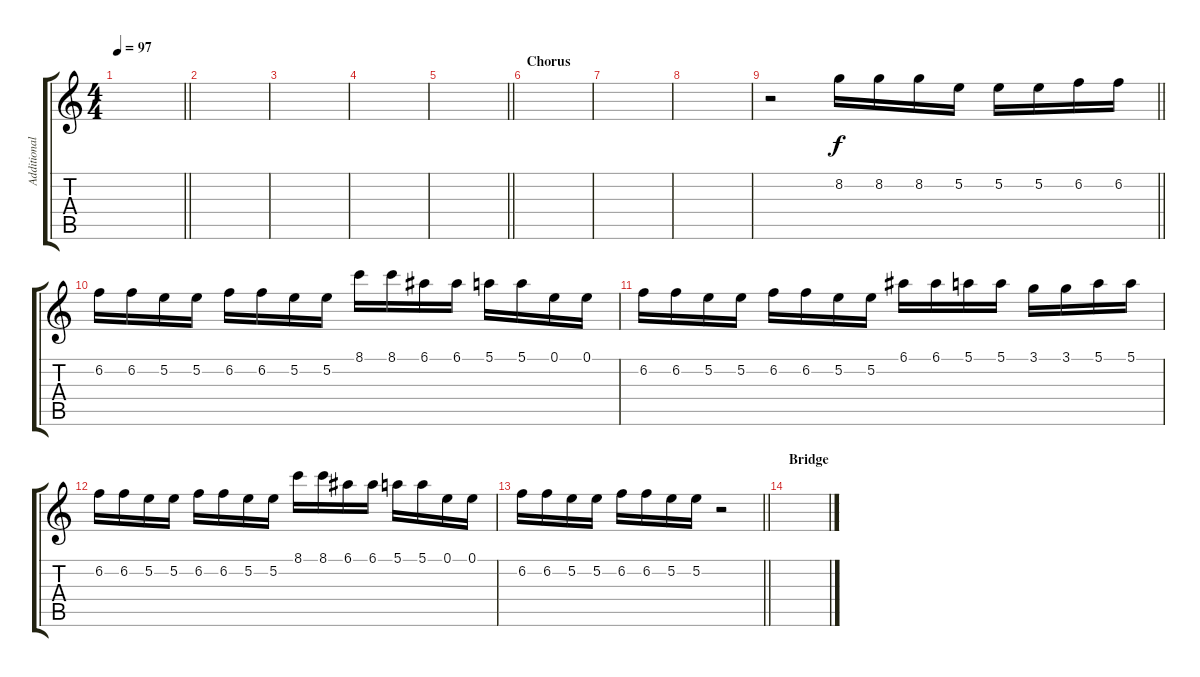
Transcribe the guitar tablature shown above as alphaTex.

\track ("Additional Guitar" "Additional") {instrument distortionguitar}
\staff {score tabs}
\tuning (E4 B3 G3 D3 A2 D2) {hide}
\ts (4 4)
\tempo 97
\clef g2
\barLineRight lightlight
\ks c
|
|
|
|
\barLineRight lightlight
|
\section ("" "Chorus")
|
|
|
\barLineRight lightlight
r.2 8.2.16 8.2.16 8.2.16 5.2.16 5.2.16 5.2.16 6.2.16 6.2.16 |
6.2.16 6.2.16 5.2.16 5.2.16 6.2.16 6.2.16 5.2.16 5.2.16 8.1.16 8.1.16 6.1.16 6.1.16 5.1.16 5.1.16 0.1.16 0.1.16 |
6.2.16 6.2.16 5.2.16 5.2.16 6.2.16 6.2.16 5.2.16 5.2.16 6.1.16 6.1.16 5.1.16 5.1.16 3.1.16 3.1.16 5.1.16 5.1.16 |
6.2.16 6.2.16 5.2.16 5.2.16 6.2.16 6.2.16 5.2.16 5.2.16 8.1.16 8.1.16 6.1.16 6.1.16 5.1.16 5.1.16 0.1.16 0.1.16 |
\barLineRight lightlight
6.2.16 6.2.16 5.2.16 5.2.16 6.2.16 6.2.16 5.2.16 5.2.16 r.2 |
\section ("" "Bridge")
